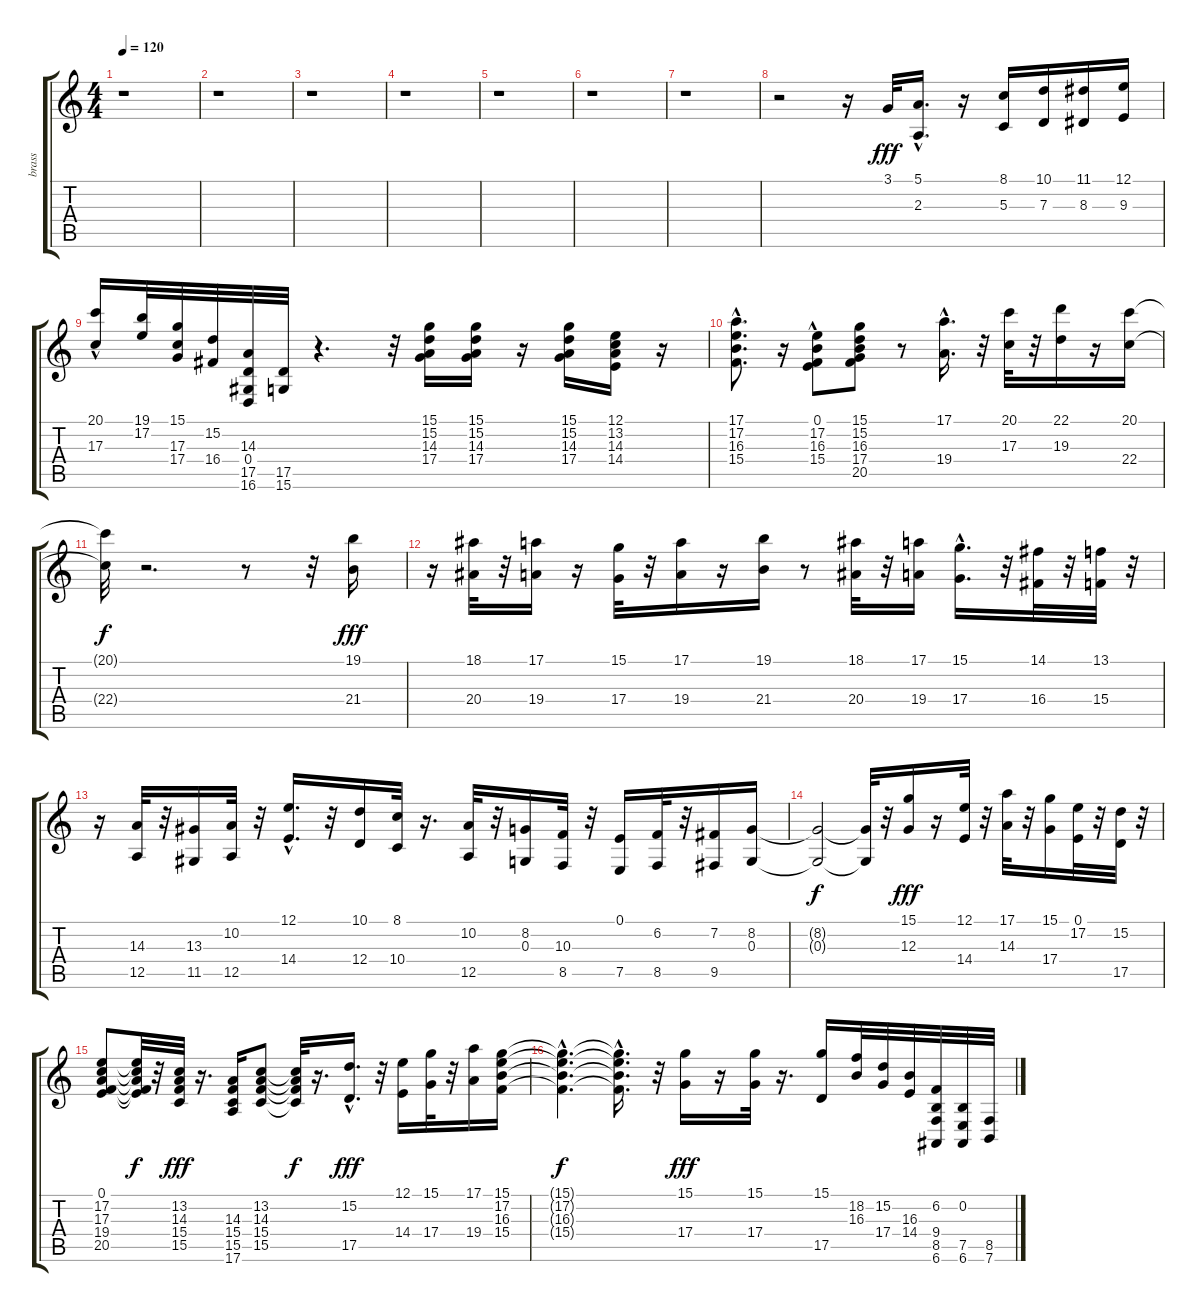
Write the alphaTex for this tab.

\track ("brass" "brass") {instrument brasssection}
\staff {score tabs}
\tuning (E4 B3 G3 D3 A2 E2) {hide}
\ts (4 4)
\tempo 120
\clef g2
\ks c
r.1{dy f} |
r.1 |
r.1 |
r.1 |
r.1 |
r.1 |
r.1 |
r.2 r.16 3.1.32{dy fff} (5.1{hac} 2.3{hac}).16{d} r.16 (8.1 5.3).16 (10.1 7.3).16 (11.1 8.3).16 (12.1 9.3).16 |
(20.1{hac} 17.3).16 (19.1 17.2).32 (15.1 17.3 17.4).32 (15.2 16.4).32 (14.3 0.4 17.5 16.6).32 (17.5 15.6).32 r.4{d} r.32 (15.1 15.2 14.3 17.4).16 (15.1 15.2 14.3 17.4).16 r.16 (15.1 15.2 14.3 17.4).16 (12.1 13.2 14.3 14.4).16 r.16 |
(17.1{hac} 17.2{hac} 16.3{hac} 15.4{hac}).8{d} r.16 (0.1 17.2 16.3{hac} 15.4{hac}).8 (15.1 15.2 16.3 17.4 20.5).8 r.8 (17.1{hac} 19.4{hac}).16{d} r.32 (20.1 17.3).32 r.32 (22.1 19.3).16 r.16 (20.1 22.4).16 |
(20.1{t} 22.4{t}).32{dy f} r.2{d} r.8 r.32 (19.1 21.4).16{dy fff} |
r.16 (18.1 20.4).32 r.32 (17.1 19.4).16 r.16 (15.1 17.4).32 r.32 (17.1 19.4).16 r.16 (19.1 21.4).16 r.8 (18.1 20.4).32 r.32 (17.1 19.4).16 (15.1{hac} 17.4{hac}).16{d} r.32 (14.1 16.4).32 r.32 (13.1 15.4).32 r.32 |
r.16 (14.3 12.5).32 r.32 (13.3 11.5).16 (10.2 12.5).32 r.32 (12.1{hac} 14.4{hac}).16{d} r.32 (10.1 12.4).16 (8.1 10.4).32 r.16{d} (10.2 12.5).32 r.32 (8.2 0.3).16 (10.3 8.5).32 r.32 (0.1 7.5).16 (6.2 8.5).32 r.32 (7.2 9.5).16 (8.2 0.3).16{volume 14} |
(8.2{t} 0.3{t}).2{dy f} (8.2{t} 0.3{t}).32 r.32 (15.1 12.3).16{dy fff volume 14} r.16 (12.1 14.4).32 r.32 (17.1 14.3).32 r.32 (15.1 17.4).16 (0.1 17.2).32 r.32 (15.2 17.5).32 r.32 |
(0.1 17.2 17.3 19.4 20.5).8 (0.1{t} 17.2{t} 17.3{t} 19.4{t} 20.5{t}).32{dy f} r.32 (13.2 14.3 15.4 15.5).32{dy fff} r.16{d} (14.3 15.4 15.5 17.6).16 (13.2 14.3 15.4 15.5).8 (13.2{t} 14.3{t} 15.4{t} 15.5{t}).32{dy f} r.16{d} (15.2{hac} 17.5{hac}).16{d dy fff} r.32 (12.1 14.4).16 (15.1 17.4).32 r.32 (17.1 19.4).16 (15.1 17.2 16.3 15.4).16 |
(15.1{hac t} 17.2{hac t} 16.3{hac t} 15.4{hac t}).4{d dy f} (15.1{hac t} 17.2{hac t} 16.3{hac t} 15.4{hac t}).16{d} r.32 (15.1 17.4).16{dy fff volume 16} r.16 (15.1 17.4).32 r.16{d} (15.1 17.5).16 (18.2 16.3).32 (15.2 17.4).32 (16.3 14.4).32 (6.2 9.4 8.5 6.6).32 (0.2 7.5 6.6).32 (8.5 7.6).32
